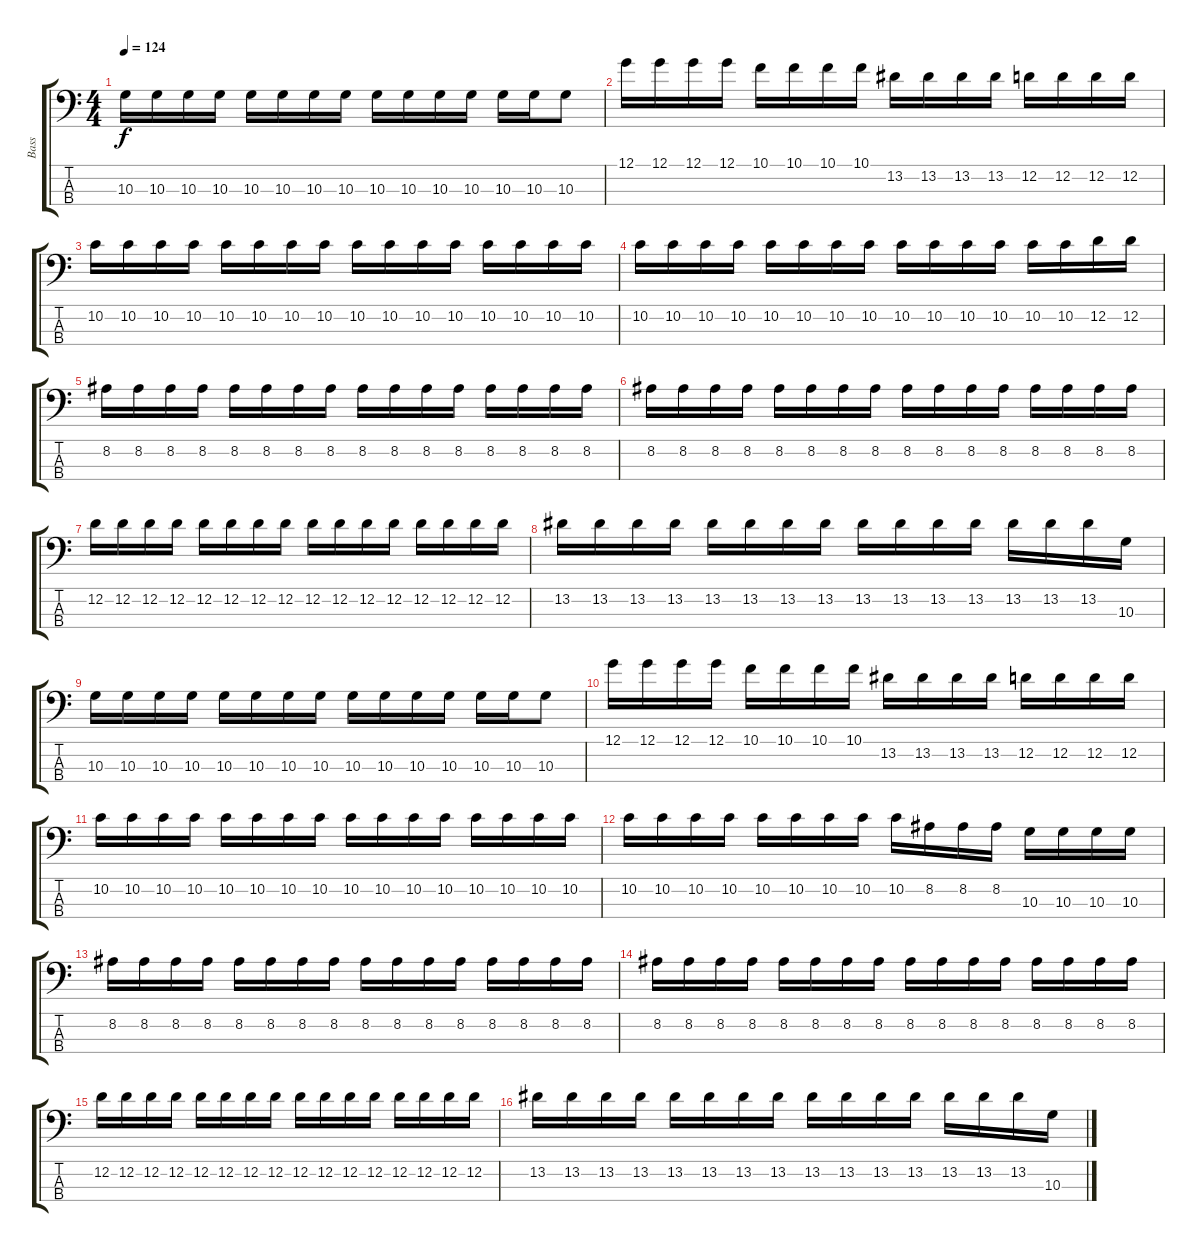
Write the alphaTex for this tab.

\track ("Bass" "Bass") {instrument electricbassfinger}
\staff {score tabs}
\tuning (G2 D2 A1 E1) {hide}
\ts (4 4)
\tempo 124
\clef f4
\ks c
10.3.16{dy f} 10.3.16 10.3.16 10.3.16 10.3.16 10.3.16 10.3.16 10.3.16 10.3.16 10.3.16 10.3.16 10.3.16 10.3.16 10.3.16 10.3.8 |
12.1.16 12.1.16 12.1.16 12.1.16 10.1.16 10.1.16 10.1.16 10.1.16 13.2.16 13.2.16 13.2.16 13.2.16 12.2.16 12.2.16 12.2.16 12.2.16 |
10.2.16 10.2.16 10.2.16 10.2.16 10.2.16 10.2.16 10.2.16 10.2.16 10.2.16 10.2.16 10.2.16 10.2.16 10.2.16 10.2.16 10.2.16 10.2.16 |
10.2.16 10.2.16 10.2.16 10.2.16 10.2.16 10.2.16 10.2.16 10.2.16 10.2.16 10.2.16 10.2.16 10.2.16 10.2.16 10.2.16 12.2.16 12.2.16 |
8.2.16 8.2.16 8.2.16 8.2.16 8.2.16 8.2.16 8.2.16 8.2.16 8.2.16 8.2.16 8.2.16 8.2.16 8.2.16 8.2.16 8.2.16 8.2.16 |
8.2.16 8.2.16 8.2.16 8.2.16 8.2.16 8.2.16 8.2.16 8.2.16 8.2.16 8.2.16 8.2.16 8.2.16 8.2.16 8.2.16 8.2.16 8.2.16 |
12.2.16 12.2.16 12.2.16 12.2.16 12.2.16 12.2.16 12.2.16 12.2.16 12.2.16 12.2.16 12.2.16 12.2.16 12.2.16 12.2.16 12.2.16 12.2.16 |
13.2.16 13.2.16 13.2.16 13.2.16 13.2.16 13.2.16 13.2.16 13.2.16 13.2.16 13.2.16 13.2.16 13.2.16 13.2.16 13.2.16 13.2.16 10.3.16 |
10.3.16 10.3.16 10.3.16 10.3.16 10.3.16 10.3.16 10.3.16 10.3.16 10.3.16 10.3.16 10.3.16 10.3.16 10.3.16 10.3.16 10.3.8 |
12.1.16 12.1.16 12.1.16 12.1.16 10.1.16 10.1.16 10.1.16 10.1.16 13.2.16 13.2.16 13.2.16 13.2.16 12.2.16 12.2.16 12.2.16 12.2.16 |
10.2.16 10.2.16 10.2.16 10.2.16 10.2.16 10.2.16 10.2.16 10.2.16 10.2.16 10.2.16 10.2.16 10.2.16 10.2.16 10.2.16 10.2.16 10.2.16 |
10.2.16 10.2.16 10.2.16 10.2.16 10.2.16 10.2.16 10.2.16 10.2.16 10.2.16 8.2.16 8.2.16 8.2.16 10.3.16 10.3.16 10.3.16 10.3.16 |
8.2.16 8.2.16 8.2.16 8.2.16 8.2.16 8.2.16 8.2.16 8.2.16 8.2.16 8.2.16 8.2.16 8.2.16 8.2.16 8.2.16 8.2.16 8.2.16 |
8.2.16 8.2.16 8.2.16 8.2.16 8.2.16 8.2.16 8.2.16 8.2.16 8.2.16 8.2.16 8.2.16 8.2.16 8.2.16 8.2.16 8.2.16 8.2.16 |
12.2.16 12.2.16 12.2.16 12.2.16 12.2.16 12.2.16 12.2.16 12.2.16 12.2.16 12.2.16 12.2.16 12.2.16 12.2.16 12.2.16 12.2.16 12.2.16 |
13.2.16 13.2.16 13.2.16 13.2.16 13.2.16 13.2.16 13.2.16 13.2.16 13.2.16 13.2.16 13.2.16 13.2.16 13.2.16 13.2.16 13.2.16 10.3.16
